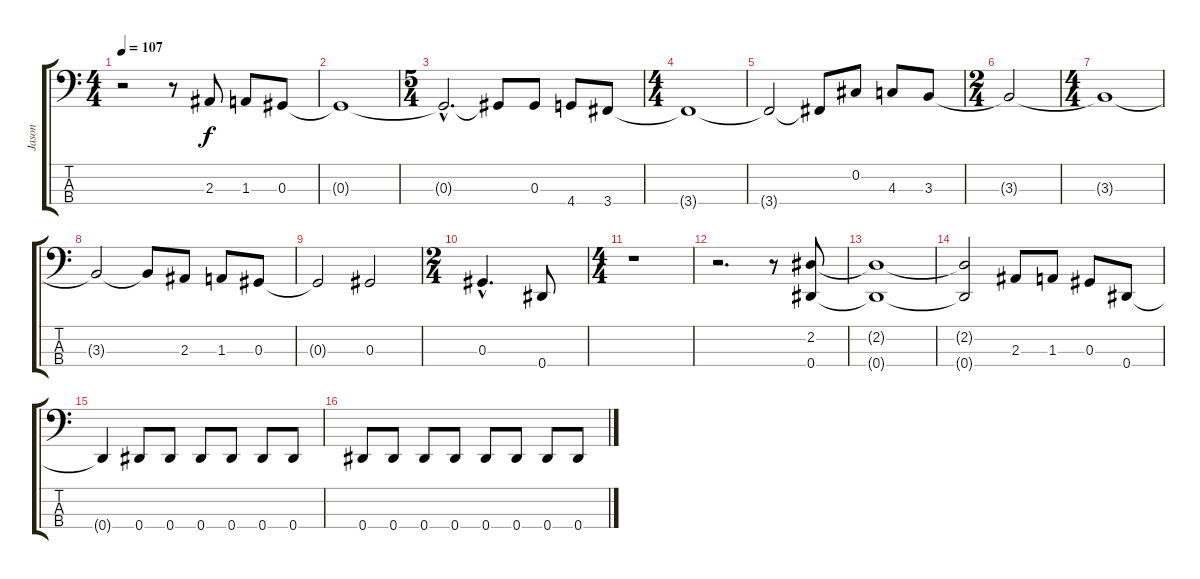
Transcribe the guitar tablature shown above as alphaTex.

\track ("Jason" "Jason") {instrument electricbassfinger}
\staff {score tabs}
\tuning (Gb2 Db2 Ab1 Eb1) {hide}
\ts (4 4)
\tempo 107
\clef f4
\ks c
r.2{dy f instrument electricbassfinger} r.8 2.3.8 1.3.8 0.3.8 |
0.3{t}.1 |
\ts (5 4)
0.3{hac t}.2{d} 0.3{t}.8 0.3.8 4.4.8 3.4.8 |
\ts (4 4)
3.4{t}.1 |
3.4{t}.2 3.4{t}.8 0.2.8 4.3.8 3.3.8 |
\ts (2 4)
3.3{t}.2 |
\ts (4 4)
3.3{t}.1 |
3.3{t}.2 3.3{t}.8 2.3.8 1.3.8 0.3.8 |
0.3{t}.2 0.3.2 |
\ts (2 4)
0.3{hac}.4{d} 0.4.8 |
\ts (4 4)
r.1 |
r.2{d} r.8 (2.2 0.4).8 |
(2.2{t} 0.4{t}).1 |
(2.2{t} 0.4{t}).2 2.3.8 1.3.8 0.3.8 0.4.8 |
0.4{t}.4 0.4.8 0.4.8 0.4.8 0.4.8 0.4.8 0.4.8 |
0.4.8 0.4.8 0.4.8 0.4.8 0.4.8 0.4.8 0.4.8 0.4.8
